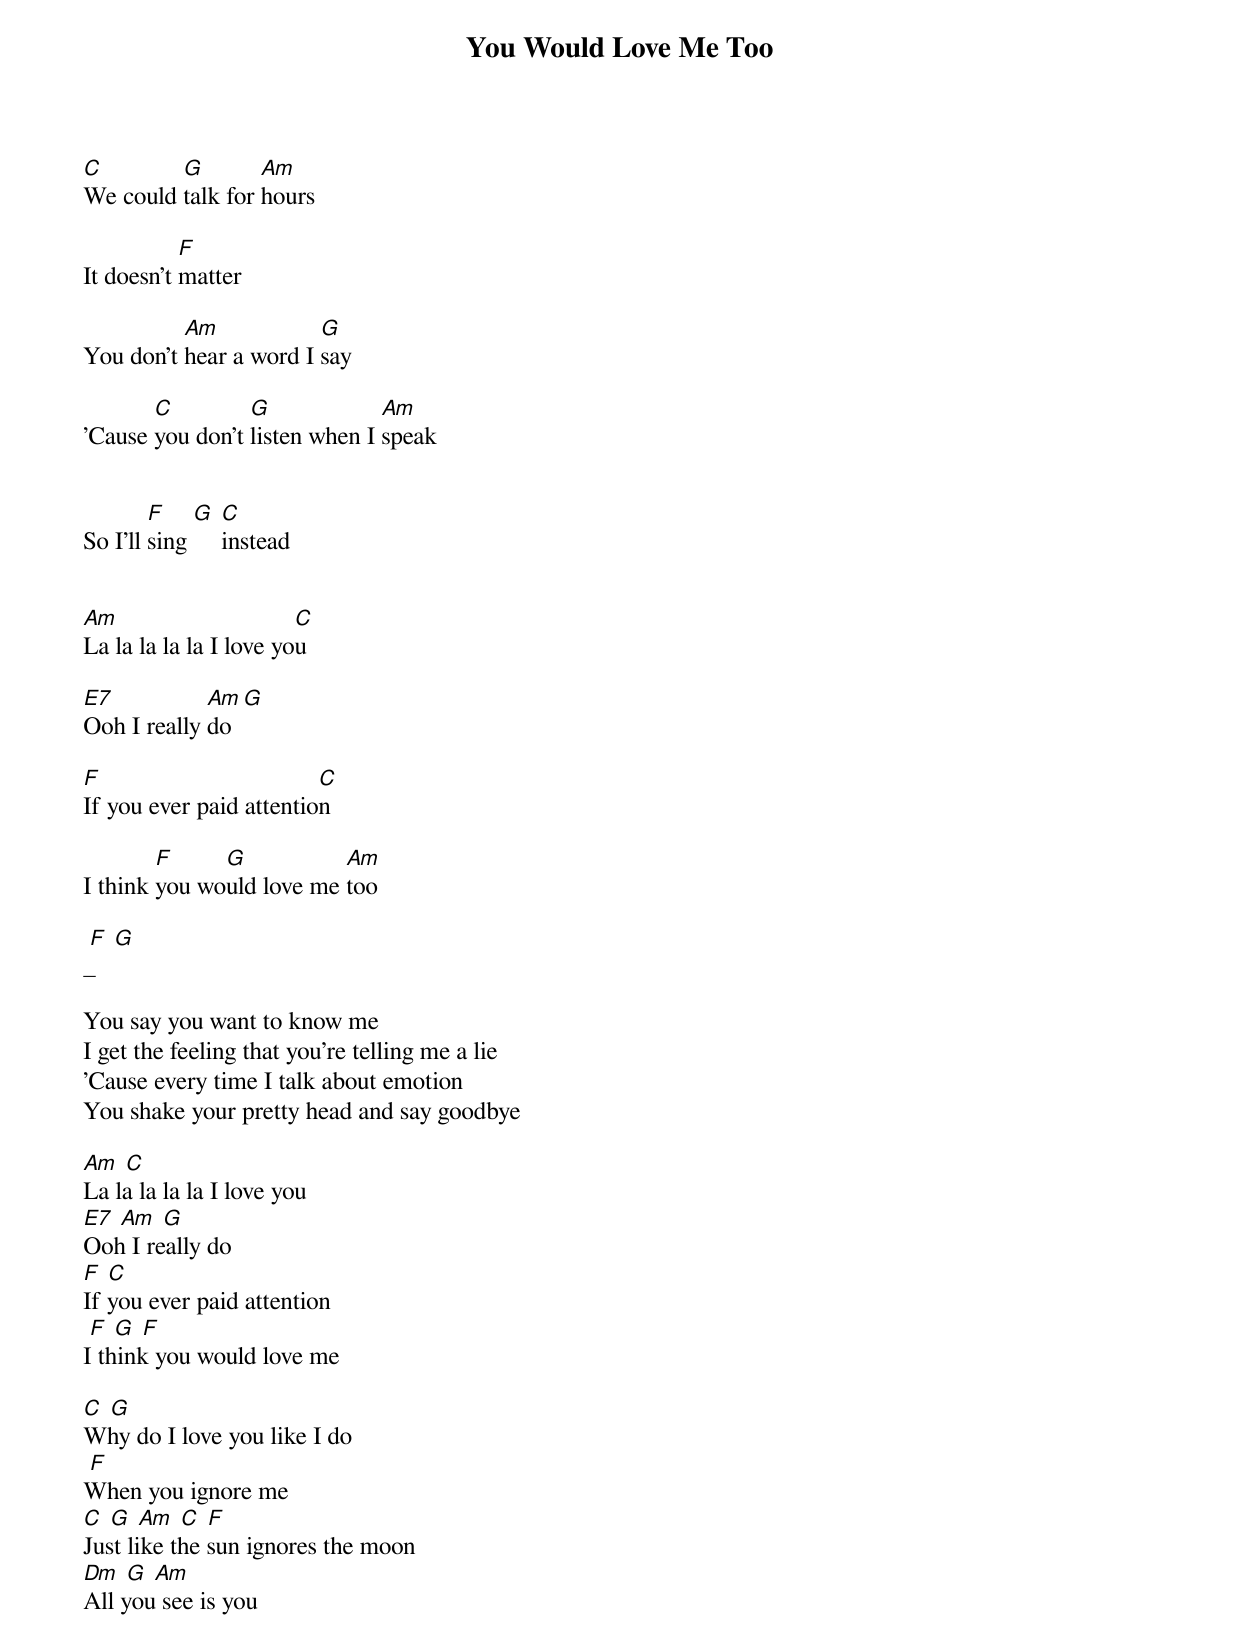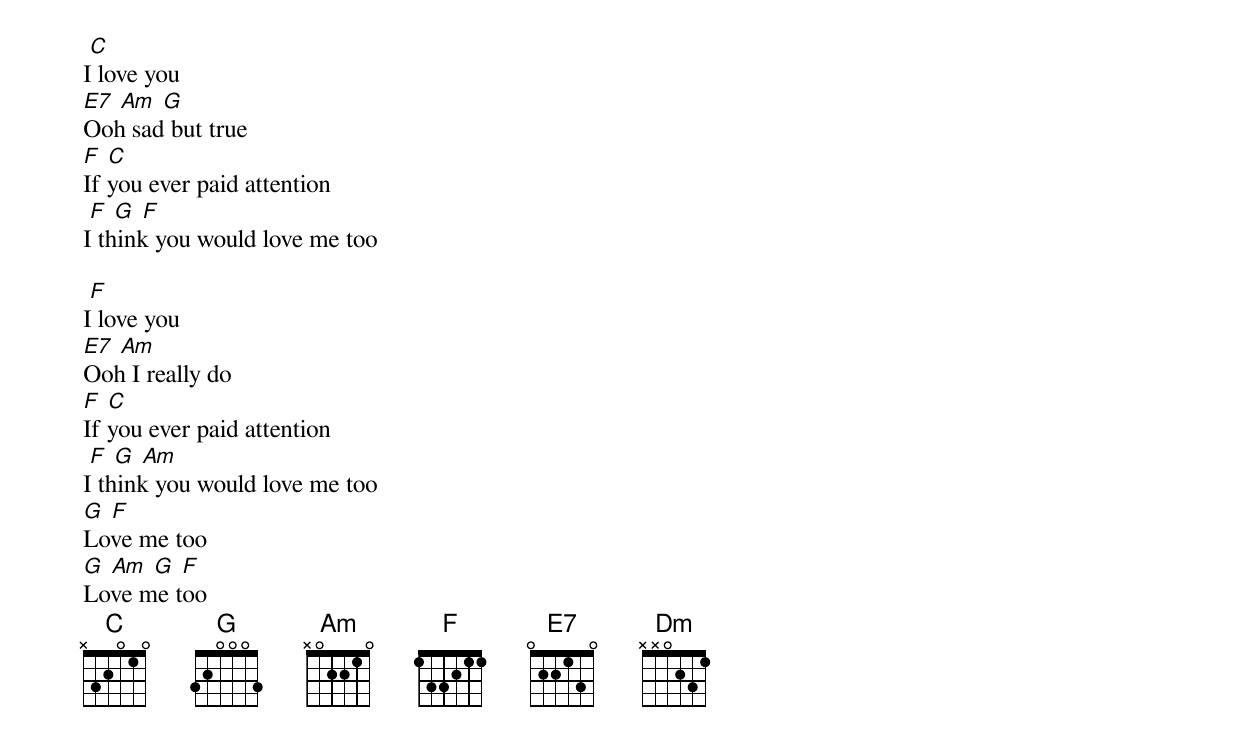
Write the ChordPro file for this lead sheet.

{title: You Would Love Me Too}
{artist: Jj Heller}
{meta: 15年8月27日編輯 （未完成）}
[C]We could [G]talk for [Am]hours

It doesn't [F]matter

You don't [Am]hear a word I [G]say

'Cause [C]you don't [G]listen when I [Am]speak


So I'll [F]sing [G] [C]instead


[Am]La la la la la I love yo[C]u

[E7]Ooh I really [Am]do [G]

[F]If you ever paid attentio[C]n

I think [F]you wo[G]uld love me [Am]too

 [F] [G]
_

You say you want to know me
I get the feeling that you're telling me a lie
'Cause every time I talk about emotion
You shake your pretty head and say goodbye

[Am] [C]
La la la la la I love you
[E7] [Am] [G]
Ooh I really do
[F] [C]
If you ever paid attention
 [F] [G] [F]
I think you would love me

[C] [G]
Why do I love you like I do
 [F]
When you ignore me
[C] [G] [Am] [C] [F]
Just like the sun ignores the moon
[Dm] [G] [Am]
All you see is you

 [C]
I love you
[E7] [Am] [G]
Ooh sad but true
[F] [C]
If you ever paid attention
 [F] [G] [F]
I think you would love me too

 [F]
I love you
[E7] [Am]
Ooh I really do
[F] [C]
If you ever paid attention
 [F] [G] [Am]
I think you would love me too
[G] [F]
Love me too
[G] [Am] [G] [F]
Love me too
